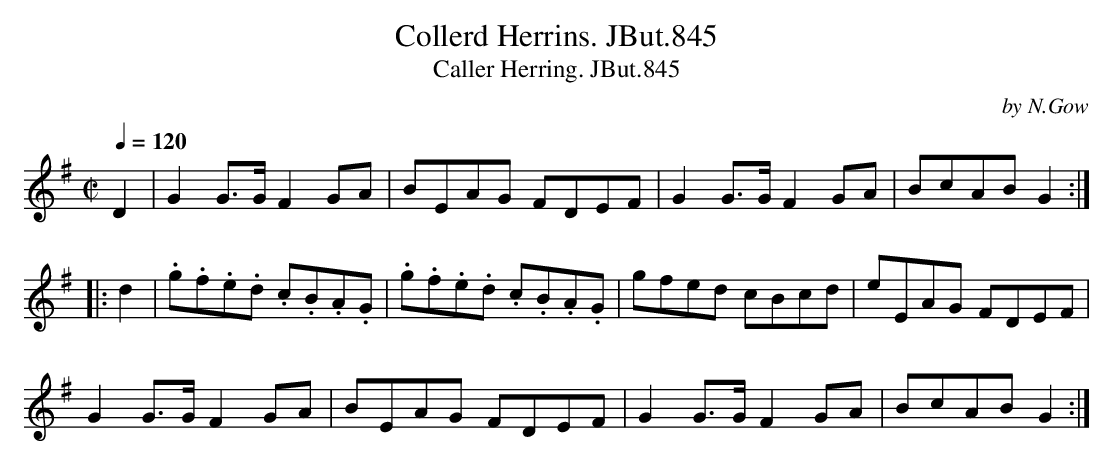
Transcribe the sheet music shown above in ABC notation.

X:1
T:Collerd Herrins. JBut.845
T:Caller Herring. JBut.845
M:C|
L:1/8
Q:1/4=120
C:by N.Gow
K:G
D2|G2 G>G F2 GA|BEAG FDEF|G2 G>G F2 GA|BcAB G2:|
|:d2|.g.f.e.d .c.B.A.G|.g.f.e.d .c.B.A.G|gfed cBcd|eEAG FDEF|
G2 G>G F2 GA|BEAG FDEF|G2 G>G F2 GA|BcAB G2:|
